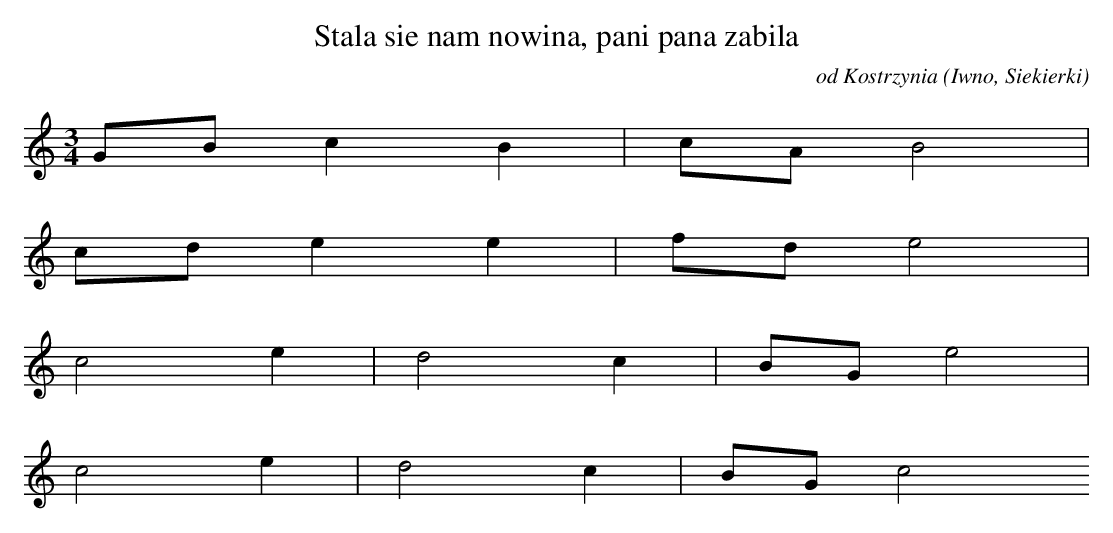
X:1
T: Stala sie nam nowina, pani pana zabila
O: od Kostrzynia (Iwno, Siekierki)
M: 3/4
L: 1/8
K: C
GBc2B2 | cAB4 |
cde2e2 | fde4 |
c4e2 | d4c2 | BGe4 |
c4e2 | d4c2 | BGc4
